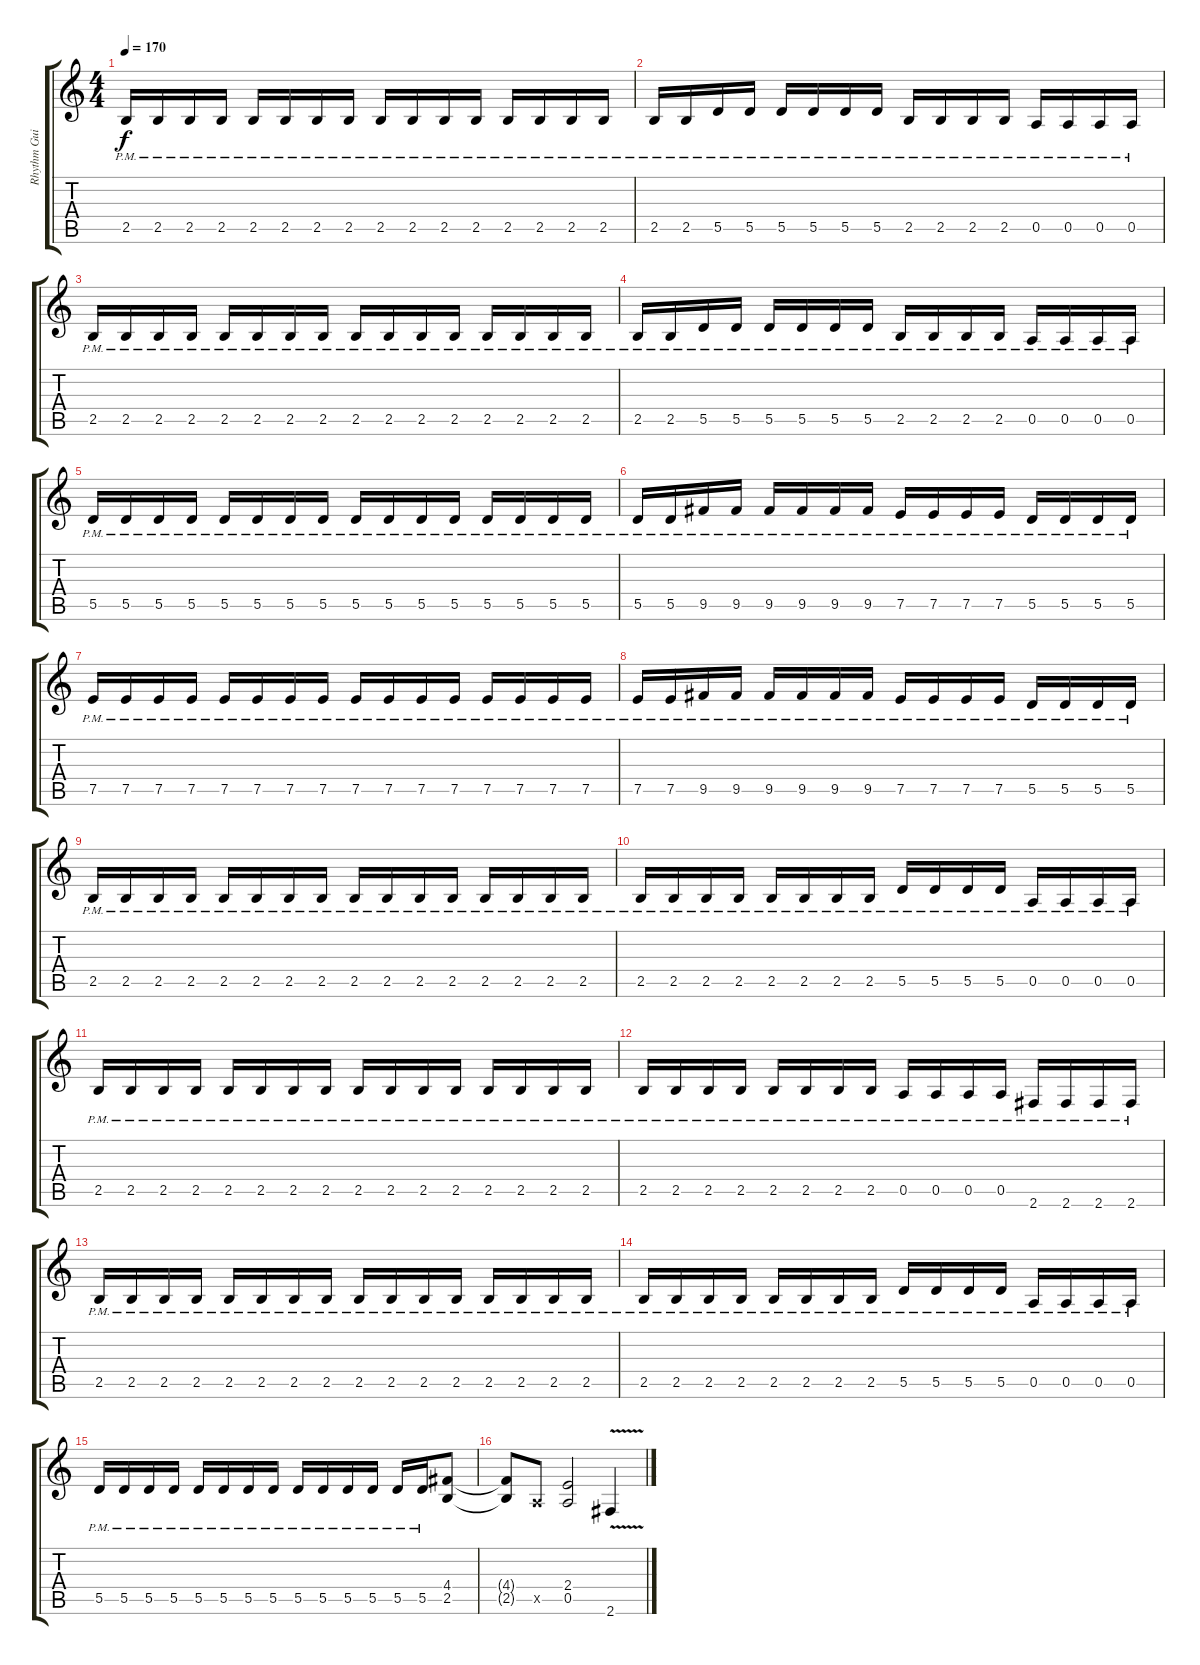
\track ("Rhythm Guitar" "Rhythm Gui") {instrument distortionguitar}
\staff {score tabs}
\tuning (E4 B3 G3 D3 A2 E2) {hide}
\ts (4 4)
\tempo 170
\clef g2
\ks c
2.5{pm}.16{dy f} 2.5{pm}.16 2.5{pm}.16 2.5{pm}.16 2.5{pm}.16 2.5{pm}.16 2.5{pm}.16 2.5{pm}.16 2.5{pm}.16 2.5{pm}.16 2.5{pm}.16 2.5{pm}.16 2.5{pm}.16 2.5{pm}.16 2.5{pm}.16 2.5{pm}.16 |
2.5{pm}.16 2.5{pm}.16 5.5{pm}.16 5.5{pm}.16 5.5{pm}.16 5.5{pm}.16 5.5{pm}.16 5.5{pm}.16 2.5{pm}.16 2.5{pm}.16 2.5{pm}.16 2.5{pm}.16 0.5{pm}.16 0.5{pm}.16 0.5{pm}.16 0.5{pm}.16 |
2.5{pm}.16 2.5{pm}.16 2.5{pm}.16 2.5{pm}.16 2.5{pm}.16 2.5{pm}.16 2.5{pm}.16 2.5{pm}.16 2.5{pm}.16 2.5{pm}.16 2.5{pm}.16 2.5{pm}.16 2.5{pm}.16 2.5{pm}.16 2.5{pm}.16 2.5{pm}.16 |
2.5{pm}.16 2.5{pm}.16 5.5{pm}.16 5.5{pm}.16 5.5{pm}.16 5.5{pm}.16 5.5{pm}.16 5.5{pm}.16 2.5{pm}.16 2.5{pm}.16 2.5{pm}.16 2.5{pm}.16 0.5{pm}.16 0.5{pm}.16 0.5{pm}.16 0.5{pm}.16 |
5.5{pm}.16 5.5{pm}.16 5.5{pm}.16 5.5{pm}.16 5.5{pm}.16 5.5{pm}.16 5.5{pm}.16 5.5{pm}.16 5.5{pm}.16 5.5{pm}.16 5.5{pm}.16 5.5{pm}.16 5.5{pm}.16 5.5{pm}.16 5.5{pm}.16 5.5{pm}.16 |
5.5{pm}.16 5.5{pm}.16 9.5{pm}.16 9.5{pm}.16 9.5{pm}.16 9.5{pm}.16 9.5{pm}.16 9.5{pm}.16 7.5{pm}.16 7.5{pm}.16 7.5{pm}.16 7.5{pm}.16 5.5{pm}.16 5.5{pm}.16 5.5{pm}.16 5.5{pm}.16 |
7.5{pm}.16 7.5{pm}.16 7.5{pm}.16 7.5{pm}.16 7.5{pm}.16 7.5{pm}.16 7.5{pm}.16 7.5{pm}.16 7.5{pm}.16 7.5{pm}.16 7.5{pm}.16 7.5{pm}.16 7.5{pm}.16 7.5{pm}.16 7.5{pm}.16 7.5{pm}.16 |
7.5{pm}.16 7.5{pm}.16 9.5{pm}.16 9.5{pm}.16 9.5{pm}.16 9.5{pm}.16 9.5{pm}.16 9.5{pm}.16 7.5{pm}.16 7.5{pm}.16 7.5{pm}.16 7.5{pm}.16 5.5{pm}.16 5.5{pm}.16 5.5{pm}.16 5.5{pm}.16 |
2.5{pm}.16 2.5{pm}.16 2.5{pm}.16 2.5{pm}.16 2.5{pm}.16 2.5{pm}.16 2.5{pm}.16 2.5{pm}.16 2.5{pm}.16 2.5{pm}.16 2.5{pm}.16 2.5{pm}.16 2.5{pm}.16 2.5{pm}.16 2.5{pm}.16 2.5{pm}.16 |
2.5{pm}.16 2.5{pm}.16 2.5{pm}.16 2.5{pm}.16 2.5{pm}.16 2.5{pm}.16 2.5{pm}.16 2.5{pm}.16 5.5{pm}.16 5.5{pm}.16 5.5{pm}.16 5.5{pm}.16 0.5{pm}.16 0.5{pm}.16 0.5{pm}.16 0.5{pm}.16 |
2.5{pm}.16 2.5{pm}.16 2.5{pm}.16 2.5{pm}.16 2.5{pm}.16 2.5{pm}.16 2.5{pm}.16 2.5{pm}.16 2.5{pm}.16 2.5{pm}.16 2.5{pm}.16 2.5{pm}.16 2.5{pm}.16 2.5{pm}.16 2.5{pm}.16 2.5{pm}.16 |
2.5{pm}.16 2.5{pm}.16 2.5{pm}.16 2.5{pm}.16 2.5{pm}.16 2.5{pm}.16 2.5{pm}.16 2.5{pm}.16 0.5{pm}.16 0.5{pm}.16 0.5{pm}.16 0.5{pm}.16 2.6{pm}.16 2.6{pm}.16 2.6{pm}.16 2.6{pm}.16 |
2.5{pm}.16 2.5{pm}.16 2.5{pm}.16 2.5{pm}.16 2.5{pm}.16 2.5{pm}.16 2.5{pm}.16 2.5{pm}.16 2.5{pm}.16 2.5{pm}.16 2.5{pm}.16 2.5{pm}.16 2.5{pm}.16 2.5{pm}.16 2.5{pm}.16 2.5{pm}.16 |
2.5{pm}.16 2.5{pm}.16 2.5{pm}.16 2.5{pm}.16 2.5{pm}.16 2.5{pm}.16 2.5{pm}.16 2.5{pm}.16 5.5{pm}.16 5.5{pm}.16 5.5{pm}.16 5.5{pm}.16 0.5{pm}.16 0.5{pm}.16 0.5{pm}.16 0.5{pm}.16 |
5.5{pm}.16 5.5{pm}.16 5.5{pm}.16 5.5{pm}.16 5.5{pm}.16 5.5{pm}.16 5.5{pm}.16 5.5{pm}.16 5.5{pm}.16 5.5{pm}.16 5.5{pm}.16 5.5{pm}.16 5.5{pm}.16 5.5{pm}.16 (4.4 2.5).8 |
(4.4{t} 2.5{t}).8 0.5{x}.8 (2.4 0.5).2 2.6{v}.4
